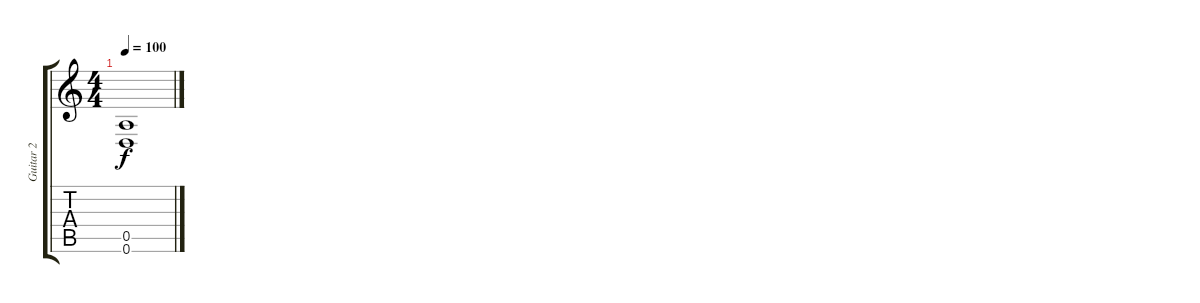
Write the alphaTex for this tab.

\track ("Guitar 2" "Guitar 2") {instrument distortionguitar}
\staff {score tabs}
\tuning (E4 B3 G3 D3 A2 D2) {hide}
\ts (4 4)
\tempo 100
\clef g2
\ks c
(0.5{t} 0.6{t}).1{dy f}
